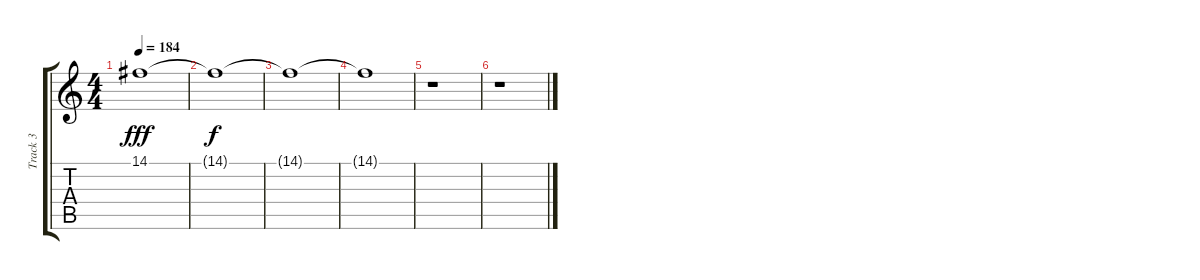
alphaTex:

\track ("Track 3" "Track 3") {instrument oboe}
\staff {score tabs}
\tuning (E4 B3 G3 D3 A2 E2) {hide}
\ts (4 4)
\tempo 184
\clef g2
\ks c
14.1.1{dy fff} |
14.1{t}.1{dy f} |
14.1{t}.1 |
14.1{t}.1 |
r.1 |
r.1
